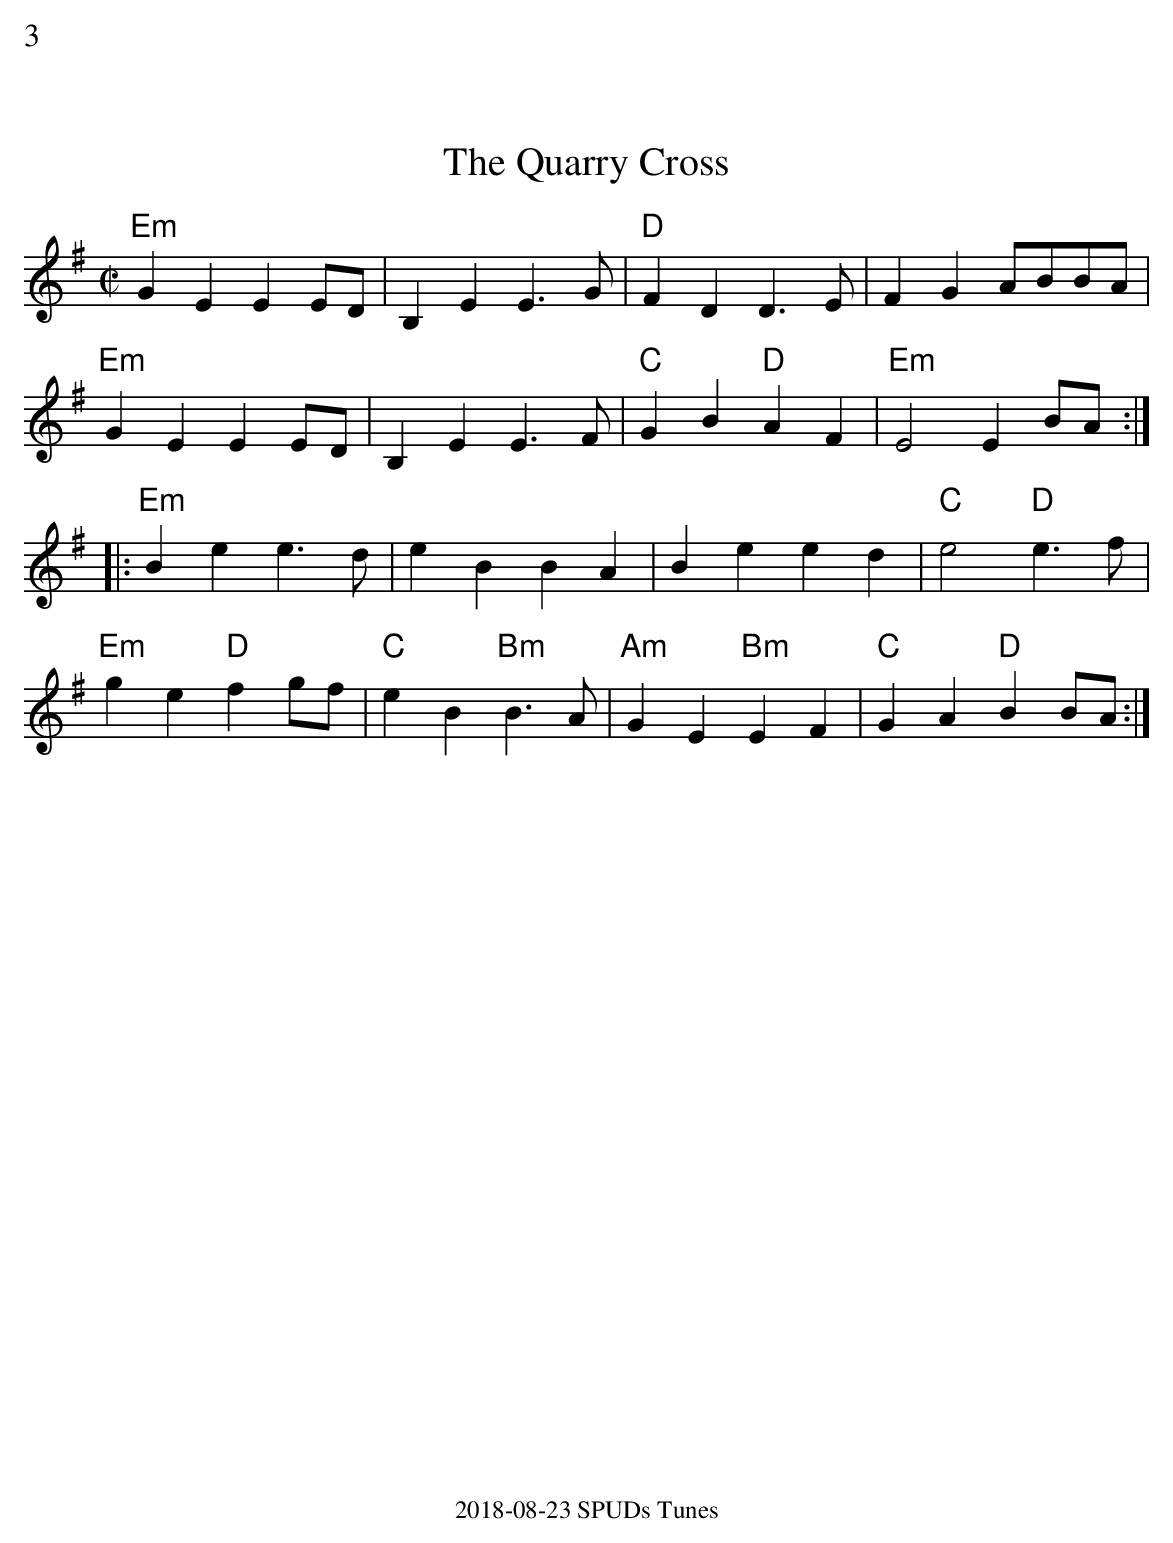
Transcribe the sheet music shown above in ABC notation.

X:1
%%text 3
T: The Quarry Cross
M:C|
L:1/8
K:Em
"Em"G2E2E2ED|B,2E2E3G|"D"F2D2D3E|F2G2ABBA|
"Em"G2E2E2ED|B,2E2E3F|"C"G2B2"D"A2F2|"Em"E4E2BA:|
|:"Em"B2e2e3d|e2B2B2A2|B2e2e2d2|"C"e4"D"e3f|
"Em"g2e2"D"f2gf|"C"e2B2"Bm"B3A|"Am"G2E2"Bm"E2F2|"C"G2A2"D"B2BA:|
